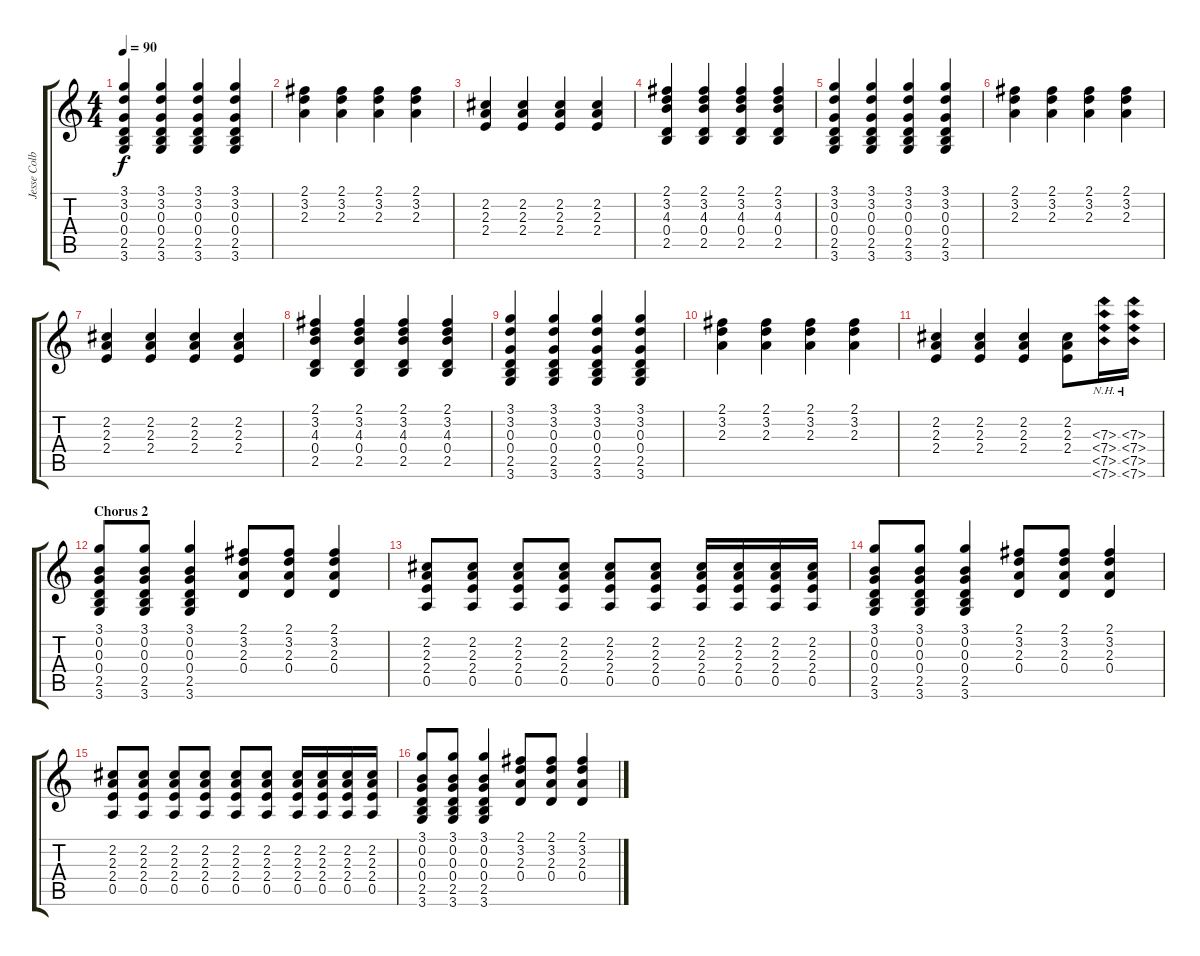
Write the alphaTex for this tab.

\track ("Jesse Colburn - Guitar" "Jesse Colb") {instrument overdrivenguitar}
\staff {score tabs}
\tuning (E4 B3 G3 D3 A2 E2) {hide}
\ts (4 4)
\tempo 90
\clef g2
\ks c
(3.1 3.2 0.3 0.4 2.5 3.6).4{dy f} (3.1 3.2 0.3 0.4 2.5 3.6).4 (3.1 3.2 0.3 0.4 2.5 3.6).4 (3.1 3.2 0.3 0.4 2.5 3.6).4 |
(2.1 3.2 2.3).4 (2.1 3.2 2.3).4 (2.1 3.2 2.3).4 (2.1 3.2 2.3).4 |
(2.2 2.3 2.4).4 (2.2 2.3 2.4).4 (2.2 2.3 2.4).4 (2.2 2.3 2.4).4 |
(2.1 3.2 4.3 0.4 2.5).4 (2.1 3.2 4.3 0.4 2.5).4 (2.1 3.2 4.3 0.4 2.5).4 (2.1 3.2 4.3 0.4 2.5).4 |
(3.1 3.2 0.3 0.4 2.5 3.6).4 (3.1 3.2 0.3 0.4 2.5 3.6).4 (3.1 3.2 0.3 0.4 2.5 3.6).4 (3.1 3.2 0.3 0.4 2.5 3.6).4 |
(2.1 3.2 2.3).4 (2.1 3.2 2.3).4 (2.1 3.2 2.3).4 (2.1 3.2 2.3).4 |
(2.2 2.3 2.4).4 (2.2 2.3 2.4).4 (2.2 2.3 2.4).4 (2.2 2.3 2.4).4 |
(2.1 3.2 4.3 0.4 2.5).4 (2.1 3.2 4.3 0.4 2.5).4 (2.1 3.2 4.3 0.4 2.5).4 (2.1 3.2 4.3 0.4 2.5).4 |
(3.1 3.2 0.3 0.4 2.5 3.6).4 (3.1 3.2 0.3 0.4 2.5 3.6).4 (3.1 3.2 0.3 0.4 2.5 3.6).4 (3.1 3.2 0.3 0.4 2.5 3.6).4 |
(2.1 3.2 2.3).4 (2.1 3.2 2.3).4 (2.1 3.2 2.3).4 (2.1 3.2 2.3).4 |
(2.2 2.3 2.4).4 (2.2 2.3 2.4).4 (2.2 2.3 2.4).4 (2.2 2.3 2.4).8 (7.3{nh} 7.4{nh} 7.5{nh} 7.6{nh}).16{volume 12 instrument overdrivenguitar} (7.3{nh} 7.4{nh} 7.5{nh} 7.6{nh}).16 |
\section ("" "Chorus 2")
(3.1 0.2 0.3 0.4 2.5 3.6).8 (3.1 0.2 0.3 0.4 2.5 3.6).8 (3.1 0.2 0.3 0.4 2.5 3.6).4 (2.1 3.2 2.3 0.4).8 (2.1 3.2 2.3 0.4).8 (2.1 3.2 2.3 0.4).4 |
(2.2 2.3 2.4 0.5).8 (2.2 2.3 2.4 0.5).8 (2.2 2.3 2.4 0.5).8 (2.2 2.3 2.4 0.5).8 (2.2 2.3 2.4 0.5).8 (2.2 2.3 2.4 0.5).8 (2.2 2.3 2.4 0.5).16 (2.2 2.3 2.4 0.5).16 (2.2 2.3 2.4 0.5).16 (2.2 2.3 2.4 0.5).16 |
(3.1 0.2 0.3 0.4 2.5 3.6).8 (3.1 0.2 0.3 0.4 2.5 3.6).8 (3.1 0.2 0.3 0.4 2.5 3.6).4 (2.1 3.2 2.3 0.4).8 (2.1 3.2 2.3 0.4).8 (2.1 3.2 2.3 0.4).4 |
(2.2 2.3 2.4 0.5).8 (2.2 2.3 2.4 0.5).8 (2.2 2.3 2.4 0.5).8 (2.2 2.3 2.4 0.5).8 (2.2 2.3 2.4 0.5).8 (2.2 2.3 2.4 0.5).8 (2.2 2.3 2.4 0.5).16 (2.2 2.3 2.4 0.5).16 (2.2 2.3 2.4 0.5).16 (2.2 2.3 2.4 0.5).16 |
(3.1 0.2 0.3 0.4 2.5 3.6).8 (3.1 0.2 0.3 0.4 2.5 3.6).8 (3.1 0.2 0.3 0.4 2.5 3.6).4 (2.1 3.2 2.3 0.4).8 (2.1 3.2 2.3 0.4).8 (2.1 3.2 2.3 0.4).4
